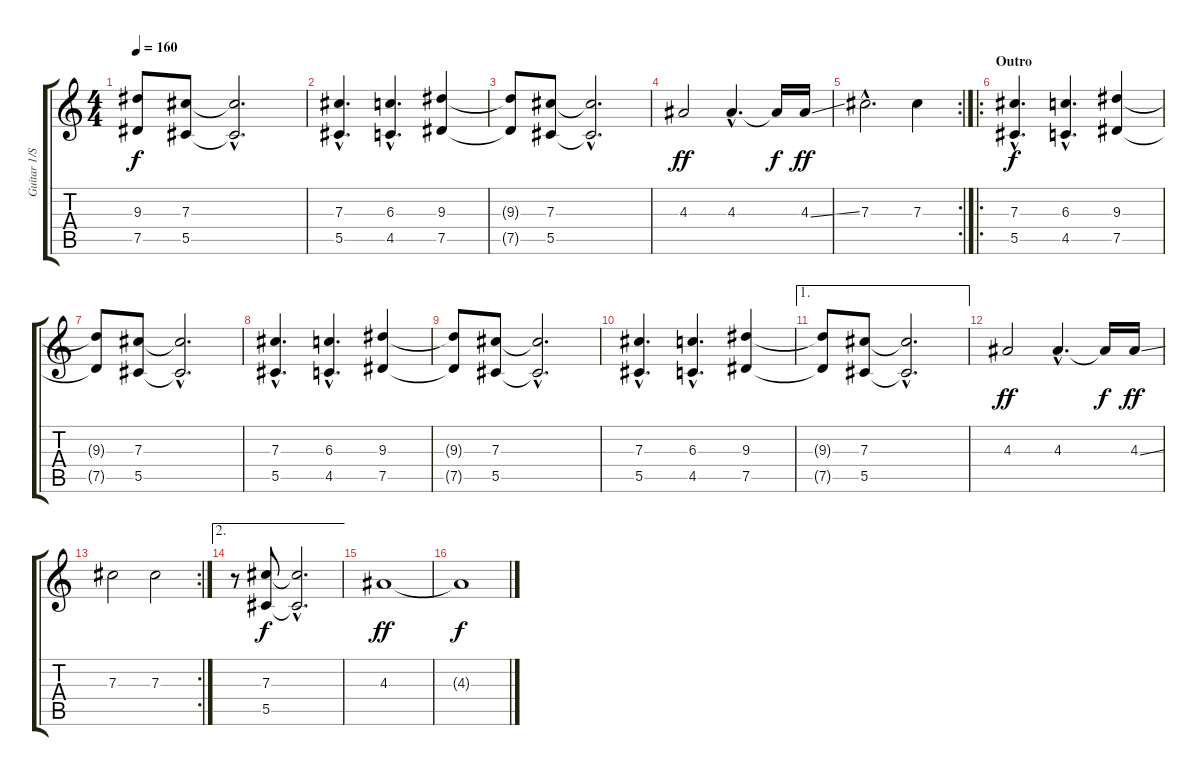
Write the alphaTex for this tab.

\track ("Guitar 1/Strings" "Guitar 1/S") {instrument electricguitarjazz}
\staff {score tabs}
\tuning (Eb4 Bb3 Gb3 Db3 Ab2 Eb2) {hide}
\ts (4 4)
\tempo 160
\clef g2
\ks c
(9.3{t} 7.5{t}).8{dy f} (7.3 5.5).8 (7.3{hac t} 5.5{hac t}).2{d} |
(7.3{hac} 5.5{hac}).4{d} (6.3{hac} 4.5{hac}).4{d} (9.3 7.5).4 |
(9.3{t} 7.5{t}).8 (7.3 5.5).8 (7.3{hac t} 5.5{hac t}).2{d} |
4.3.2{dy ff} 4.3{hac}.4{d} 4.3{t}.16{dy f} 4.3{ss}.16{dy ff} |
\rc 2
7.3{hac}.2{d} 7.3.4 |
\ro
\section ("" "Outro")
(7.3{hac} 5.5{hac}).4{d dy f volume 13 instrument overdrivenguitar} (6.3{hac} 4.5{hac}).4{d} (9.3 7.5).4 |
(9.3{t} 7.5{t}).8 (7.3 5.5).8 (7.3{hac t} 5.5{hac t}).2{d} |
(7.3{hac} 5.5{hac}).4{d} (6.3{hac} 4.5{hac}).4{d} (9.3 7.5).4 |
(9.3{t} 7.5{t}).8 (7.3 5.5).8 (7.3{hac t} 5.5{hac t}).2{d} |
(7.3{hac} 5.5{hac}).4{d} (6.3{hac} 4.5{hac}).4{d} (9.3 7.5).4 |
\ae 1
(9.3{t} 7.5{t}).8 (7.3 5.5).8 (7.3{hac t} 5.5{hac t}).2{d} |
4.3.2{dy ff} 4.3{hac}.4{d} 4.3{t}.16{dy f} 4.3{ss}.16{dy ff} |
\rc 2
7.3.2 7.3.2 |
\ae 2
r.8 (7.3 5.5).8{dy f} (7.3{hac t} 5.5{hac t}).2{d} |
4.3.1{dy ff volume 6 instrument distortionguitar} |
4.3{t}.1{dy f}
